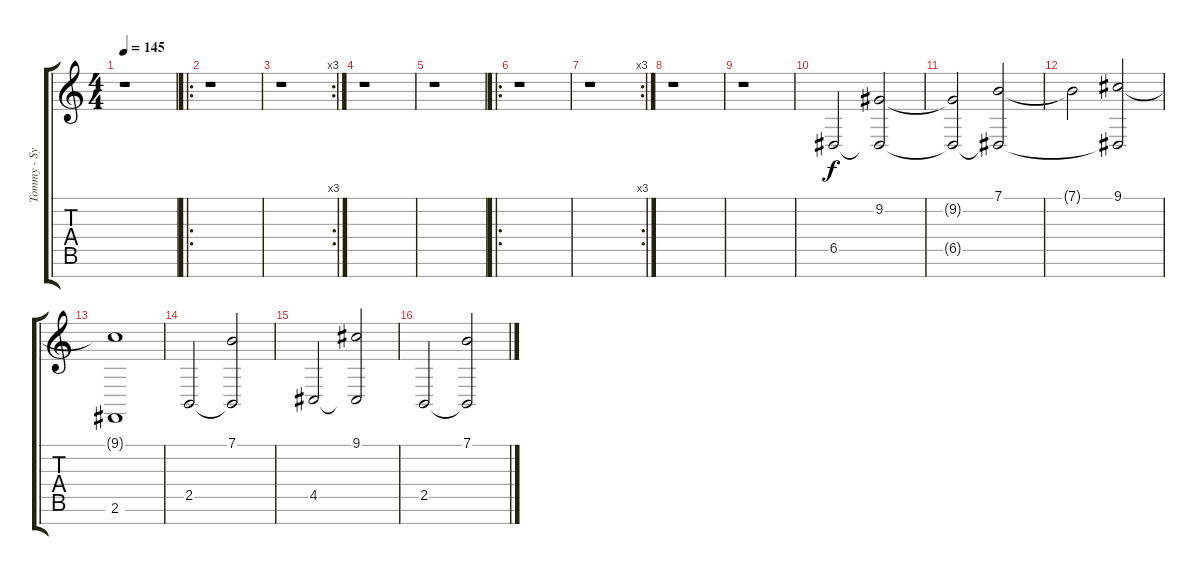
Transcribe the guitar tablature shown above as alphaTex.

\track ("Tommy - Synth" "Tommy - Sy") {instrument stringensemble1}
\staff {score tabs}
\tuning (E4 B3 G3 D3 A2 E2 B1) {hide}
\ts (4 4)
\tempo 145
\clef g2
\ks c
r.1{dy f} |
\ro
r.1 |
\rc 3
r.1 |
r.1 |
r.1 |
\ro
r.1 |
\rc 3
r.1 |
r.1 |
r.1 |
6.5.2 (9.2 6.5{t}).2 |
(9.2{t} 6.5{t}).2 (7.1 6.5{t}).2 |
7.1{t}.2 (9.1 6.5{t}).2 |
(9.1{t} 2.6).1 |
2.5.2 (7.1 2.5{t}).2 |
4.5.2 (9.1 4.5{t}).2 |
2.5.2 (7.1 2.5{t}).2
